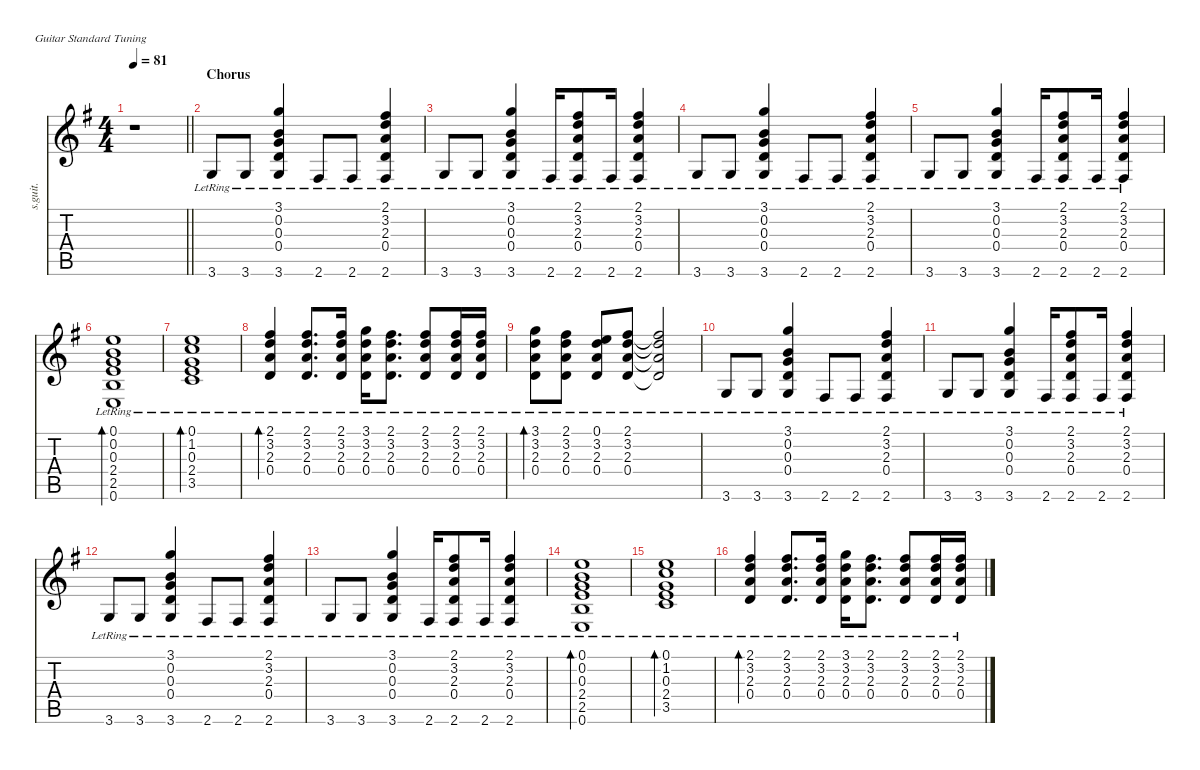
\defaultSystemsLayout 4
\hideDynamics
\bracketExtendMode nobrackets
\track ("Guitar Acoustic 1" "s.guit.") {instrument acousticguitarsteel}
\staff {score tabs}
\tuning (E4 B3 G3 D3 A2 E2)
\ts (4 4)
\beaming (8 2 2 2 2)
\tempo 81
\clef g2
\barLineRight lightlight
\ks eminor
r.1{dy mf instrument acousticguitarsteel} |
\section ("" "Chorus")
3.6{lr acc forcenatural}.8 3.6{lr acc forcenatural}.8 (3.1{lr acc forcenatural} 0.2{lr acc forcenatural} 0.3{lr acc forcenatural} 0.4{lr acc forcenatural} 3.6{lr acc forcenatural}).4 2.6{lr acc #}.8 2.6{lr acc #}.8 (2.1{lr acc #} 3.2{lr acc forcenatural} 2.3{lr acc forcenatural} 0.4{lr acc forcenatural} 2.6{lr acc #}).4 |
3.6{lr acc forcenatural}.8 3.6{lr acc forcenatural}.8 (3.1{lr acc forcenatural} 0.2{lr acc forcenatural} 0.3{lr acc forcenatural} 0.4{lr acc forcenatural} 3.6{lr acc forcenatural}).4 2.6{lr acc #}.16 (2.1{lr acc #} 3.2{lr acc forcenatural} 2.3{lr acc forcenatural} 0.4{lr acc forcenatural} 2.6{lr acc #}).8 2.6{lr acc #}.16 (2.1{lr acc #} 3.2{lr acc forcenatural} 2.3{lr acc forcenatural} 0.4{lr acc forcenatural} 2.6{lr acc #}).4 |
3.6{lr acc forcenatural}.8 3.6{lr acc forcenatural}.8 (3.1{lr acc forcenatural} 0.2{lr acc forcenatural} 0.3{lr acc forcenatural} 0.4{lr acc forcenatural} 3.6{lr acc forcenatural}).4 2.6{lr acc #}.8 2.6{lr acc #}.8 (2.1{lr acc #} 3.2{lr acc forcenatural} 2.3{lr acc forcenatural} 0.4{lr acc forcenatural} 2.6{lr acc #}).4 |
3.6{lr acc forcenatural}.8 3.6{lr acc forcenatural}.8 (3.1{lr acc forcenatural} 0.2{lr acc forcenatural} 0.3{lr acc forcenatural} 0.4{lr acc forcenatural} 3.6{lr acc forcenatural}).4 2.6{lr acc #}.16 (2.1{lr acc #} 3.2{lr acc forcenatural} 2.3{lr acc forcenatural} 0.4{lr acc forcenatural} 2.6{lr acc #}).8 2.6{lr acc #}.16 (2.1{lr acc #} 3.2{lr acc forcenatural} 2.3{lr acc forcenatural} 0.4{lr acc forcenatural} 2.6{lr acc #}).4 |
(0.1{lr acc forcenatural} 0.2{lr acc forcenatural} 0.3{lr acc forcenatural} 2.4{lr acc forcenatural} 2.5{lr acc forcenatural} 0.6{lr acc forcenatural}).1{bd 60} |
(0.1{lr acc forcenatural} 1.2{lr acc forcenatural} 0.3{lr acc forcenatural} 2.4{lr acc forcenatural} 3.5{lr acc forcenatural}).1{bd 60} |
(2.1{lr acc #} 3.2{lr acc forcenatural} 2.3{lr acc forcenatural} 0.4{lr acc forcenatural}).4{bd 120} (2.1{lr acc #} 3.2{lr acc forcenatural} 2.3{lr acc forcenatural} 0.4{lr acc forcenatural}).8{d} (2.1{lr acc #} 3.2{lr acc forcenatural} 2.3{lr acc forcenatural} 0.4{lr acc forcenatural}).16 (3.1{lr acc forcenatural} 3.2{lr acc forcenatural} 2.3{lr acc forcenatural} 0.4{lr acc forcenatural}).16 (2.1{lr acc #} 3.2{lr acc forcenatural} 2.3{lr acc forcenatural} 0.4{lr acc forcenatural}).8{d} (2.1{lr acc #} 3.2{lr acc forcenatural} 2.3{lr acc forcenatural} 0.4{lr acc forcenatural}).8 (2.1{lr acc #} 3.2{lr acc forcenatural} 2.3{lr acc forcenatural} 0.4{lr acc forcenatural}).16 (2.1{lr acc #} 3.2{lr acc forcenatural} 2.3{lr acc forcenatural} 0.4{lr acc forcenatural}).16 |
(3.1{lr acc forcenatural} 3.2{lr acc forcenatural} 2.3{lr acc forcenatural} 0.4{lr acc forcenatural}).8{bd 60} (2.1{lr acc #} 3.2{lr acc forcenatural} 2.3{lr acc forcenatural} 0.4{lr acc forcenatural}).8 (0.1{lr acc forcenatural} 3.2{lr acc forcenatural} 2.3{lr acc forcenatural} 0.4{lr acc forcenatural}).8 (2.1{lr acc #} 3.2{lr acc forcenatural} 2.3{lr acc forcenatural} 0.4{lr acc forcenatural}).8 (2.1{lr t acc #} 3.2{lr t acc forcenatural} 2.3{lr t acc forcenatural} 0.4{lr t acc forcenatural}).2 |
3.6{lr acc forcenatural}.8 3.6{lr acc forcenatural}.8 (3.1{lr acc forcenatural} 0.2{lr acc forcenatural} 0.3{lr acc forcenatural} 0.4{lr acc forcenatural} 3.6{lr acc forcenatural}).4 2.6{lr acc #}.8 2.6{lr acc #}.8 (2.1{lr acc #} 3.2{lr acc forcenatural} 2.3{lr acc forcenatural} 0.4{lr acc forcenatural} 2.6{lr acc #}).4 |
3.6{lr acc forcenatural}.8 3.6{lr acc forcenatural}.8 (3.1{lr acc forcenatural} 0.2{lr acc forcenatural} 0.3{lr acc forcenatural} 0.4{lr acc forcenatural} 3.6{lr acc forcenatural}).4 2.6{lr acc #}.16 (2.1{lr acc #} 3.2{lr acc forcenatural} 2.3{lr acc forcenatural} 0.4{lr acc forcenatural} 2.6{lr acc #}).8 2.6{lr acc #}.16 (2.1{lr acc #} 3.2{lr acc forcenatural} 2.3{lr acc forcenatural} 0.4{lr acc forcenatural} 2.6{lr acc #}).4 |
3.6{lr acc forcenatural}.8 3.6{lr acc forcenatural}.8 (3.1{lr acc forcenatural} 0.2{lr acc forcenatural} 0.3{lr acc forcenatural} 0.4{lr acc forcenatural} 3.6{lr acc forcenatural}).4 2.6{lr acc #}.8 2.6{lr acc #}.8 (2.1{lr acc #} 3.2{lr acc forcenatural} 2.3{lr acc forcenatural} 0.4{lr acc forcenatural} 2.6{lr acc #}).4 |
3.6{lr acc forcenatural}.8 3.6{lr acc forcenatural}.8 (3.1{lr acc forcenatural} 0.2{lr acc forcenatural} 0.3{lr acc forcenatural} 0.4{lr acc forcenatural} 3.6{lr acc forcenatural}).4 2.6{lr acc #}.16 (2.1{lr acc #} 3.2{lr acc forcenatural} 2.3{lr acc forcenatural} 0.4{lr acc forcenatural} 2.6{lr acc #}).8 2.6{lr acc #}.16 (2.1{lr acc #} 3.2{lr acc forcenatural} 2.3{lr acc forcenatural} 0.4{lr acc forcenatural} 2.6{lr acc #}).4 |
(0.1{lr acc forcenatural} 0.2{lr acc forcenatural} 0.3{lr acc forcenatural} 2.4{lr acc forcenatural} 2.5{lr acc forcenatural} 0.6{lr acc forcenatural}).1{bd 60} |
(0.1{lr acc forcenatural} 1.2{lr acc forcenatural} 0.3{lr acc forcenatural} 2.4{lr acc forcenatural} 3.5{lr acc forcenatural}).1{bd 60} |
(2.1{lr acc #} 3.2{lr acc forcenatural} 2.3{lr acc forcenatural} 0.4{lr acc forcenatural}).4{bd 30} (2.1{lr acc #} 3.2{lr acc forcenatural} 2.3{lr acc forcenatural} 0.4{lr acc forcenatural}).8{d} (2.1{lr acc #} 3.2{lr acc forcenatural} 2.3{lr acc forcenatural} 0.4{lr acc forcenatural}).16 (3.1{lr acc forcenatural} 3.2{lr acc forcenatural} 2.3{lr acc forcenatural} 0.4{lr acc forcenatural}).16 (2.1{lr acc #} 3.2{lr acc forcenatural} 2.3{lr acc forcenatural} 0.4{lr acc forcenatural}).8{d} (2.1{lr acc #} 3.2{lr acc forcenatural} 2.3{lr acc forcenatural} 0.4{lr acc forcenatural}).8 (2.1{lr acc #} 3.2{lr acc forcenatural} 2.3{lr acc forcenatural} 0.4{lr acc forcenatural}).16 (2.1{lr acc #} 3.2{lr acc forcenatural} 2.3{lr acc forcenatural} 0.4{lr acc forcenatural}).16
